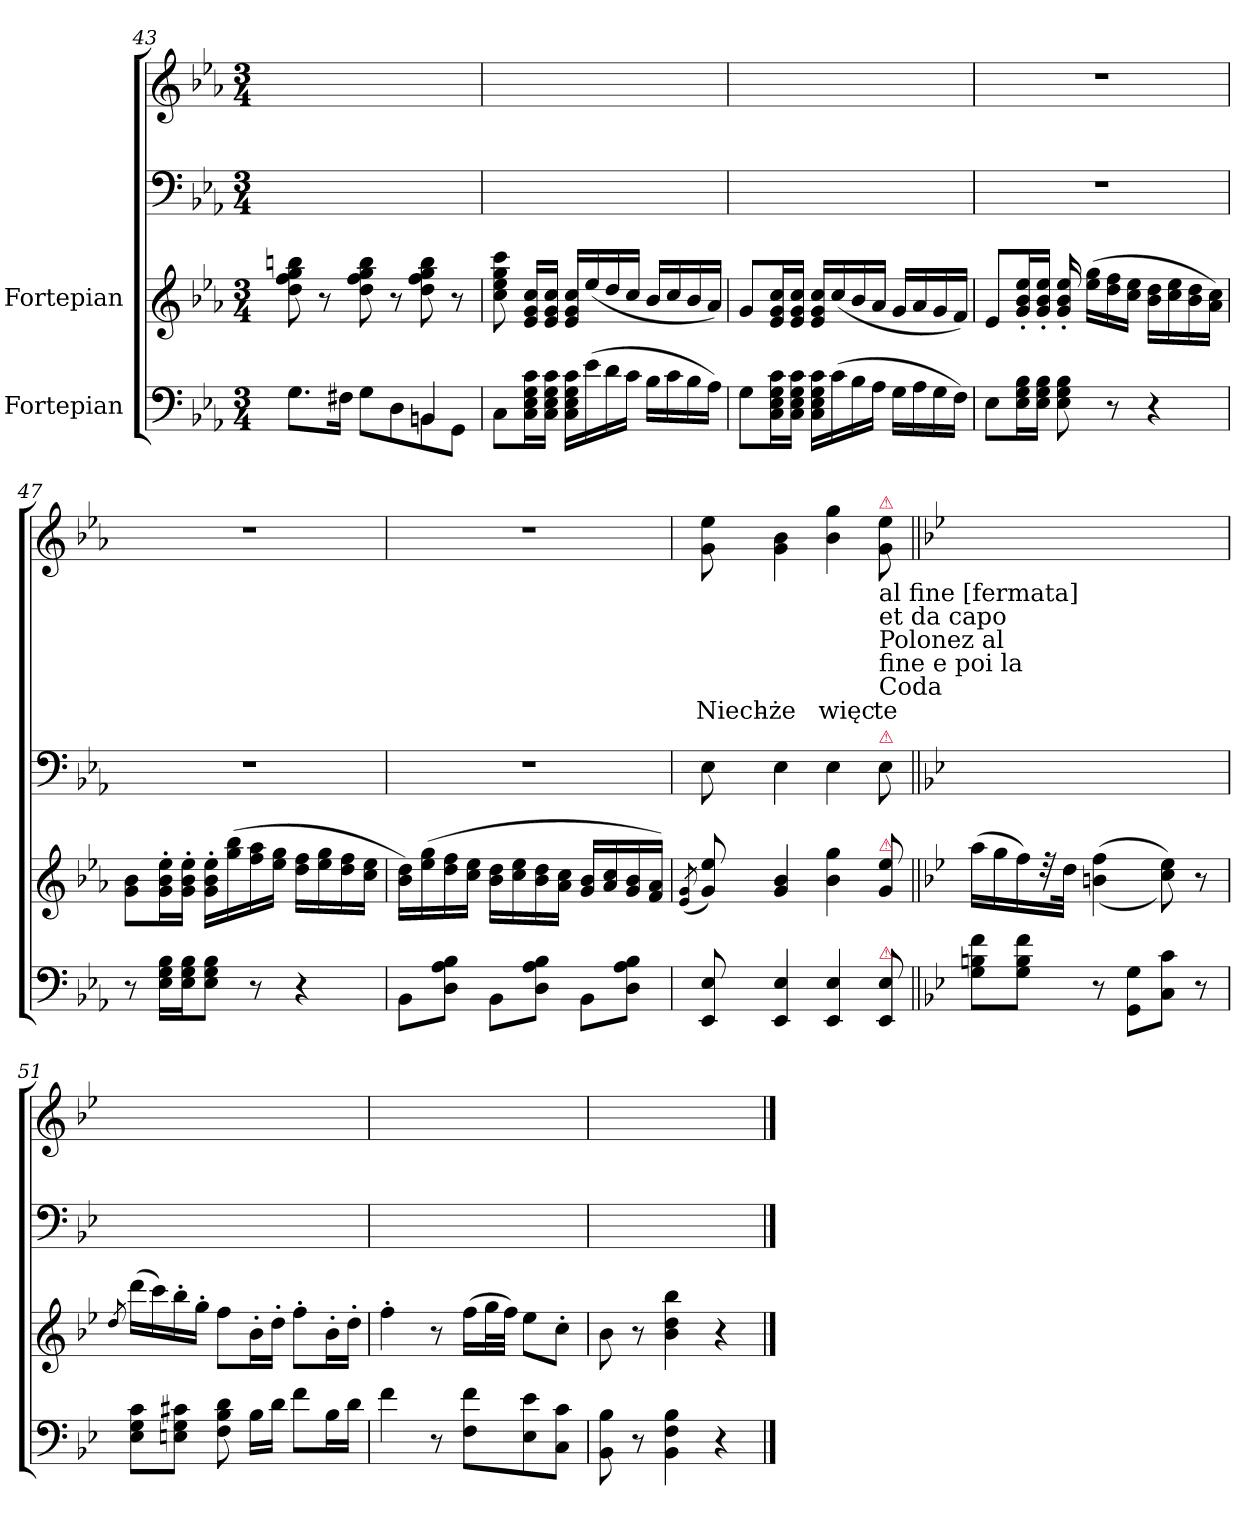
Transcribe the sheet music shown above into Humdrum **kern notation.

**kern	**kern	**kern	**kern	**text
*part4	*part3	*part2	*part1	*part1
*staff4	*staff3	*staff2	*staff1	*staff1
*I"Fortepian	*I"Fortepian	*	*	*
*clefF4	*clefG2	*clefF4	*clefG2	*
*k[b-e-a-]	*k[b-e-a-]	*k[b-e-a-]	*k[b-e-a-]	*
*M3/4	*M3/4	*M3/4	*M3/4	*
=43	=43	=43	=43	=43
*^	*	*	*	*
8.G\L	2ryy	8dd\ 8ff\ 8gg\ 8bbn\	2.ryy	2.ryy	.
.	.	8r	.	.	.
16F#X\Jk	.	.	.	.	.
8G\L	.	8dd\ 8ff\ 8gg\ 8bb\	.	.	.
8D\	.	8r	.	.	.
8BBn\	4BBn/	8dd\ 8ff\ 8gg\ 8bb\	.	.	.
8GG\J	.	8r	.	.	.
*v	*v	*	*	*	*
=44	=44	=44	=44	=44
8C\L	8cc\ 8ee-\ 8gg\ 8ccc\	2.ryy	2.ryy	.
16C\ 16E-\ 16G\ 16c\L	16e-/ 16g/ 16cc/LL	.	.	.
16C\ 16E-\ 16G\ 16c\JJ	16e-/ 16g/ 16cc/JJ	.	.	.
16C\ 16E-\ 16G\ 16c\LL	16e-/ 16g/ 16cc/LL	.	.	.
(16e-\	(16ee-/	.	.	.
16d\	16dd/	.	.	.
16c\JJ	16cc/JJ	.	.	.
16B-\LL	16b-/LL	.	.	.
16c\	16cc/	.	.	.
16B-\	16b-/	.	.	.
16A-\JJ)	16a-/JJ)	.	.	.
=45	=45	=45	=45	=45
8G\L	8g/L	2.ryy	2.ryy	.
16C\ 16E-\ 16G\ 16c\L	16e-/ 16g/ 16cc/L	.	.	.
16C\ 16E-\ 16G\ 16c\JJ	16e-/ 16g/ 16cc/JJ	.	.	.
16C\ 16E-\ 16G\ 16c\LL	16e-/ 16g/ 16cc/LL	.	.	.
(16c\	(16cc/	.	.	.
16B-\	16b-/	.	.	.
16A-\JJ	16a-/JJ	.	.	.
16G\LL	16g/LL	.	.	.
16A-\	16a-/	.	.	.
16G\	16g/	.	.	.
16F\JJ)	16f/JJ)	.	.	.
=46	=46	=46	=46	=46
8E-\L	8e-/L	2.r	2.r	.
16E-\ 16G\ 16B-\L	16g'>/ 16b-'>/ 16ee-'>/L	.	.	.
16E-\ 16G\ 16B-\JJ	16g'>/ 16b-'>/ 16ee-'>/JJ	.	.	.
8E-\ 8G\ 8B-\	16g'>/ 16b-'>/ 16ee-'>/	.	.	.
.	(16ee-\ 16gg\LL	.	.	.
8r	16dd\ 16ff\	.	.	.
.	16cc\ 16ee-\JJ	.	.	.
4r	16b-\ 16dd\LL	.	.	.
.	16cc\ 16ee-\	.	.	.
.	16b-\ 16dd\	.	.	.
.	16a-\ 16cc\JJ)	.	.	.
=47	=47	=47	=47	=47
8r	8g\ 8b-\L	2.r	2.r	.
16E-\ 16G\ 16B-\LL	16g'\ 16b-'\ 16ee-'\L	.	.	.
16E-\ 16G\ 16B-\J	16g'\ 16b-'\ 16ee-'\JJ	.	.	.
8E-\ 8G\ 8B-\J	16g'\ 16b-'\ 16ee-'\LL	.	.	.
.	(16gg\ 16bb-\	.	.	.
8r	16ff\ 16aa-\	.	.	.
.	16ee-\ 16gg\JJ	.	.	.
4r	16dd\ 16ff\LL	.	.	.
.	16ee-\ 16gg\	.	.	.
.	16dd\ 16ff\	.	.	.
.	16cc\ 16ee-\JJ	.	.	.
=48	=48	=48	=48	=48
8BB-\L	16b-\ 16dd\LL)	2.r	2.r	.
.	(16ee-\ 16gg\	.	.	.
8D\ 8A-\ 8B-\J	16dd\ 16ff\	.	.	.
.	16cc\ 16ee-\JJ	.	.	.
8BB-\L	16b-\ 16dd\LL	.	.	.
.	16cc\ 16ee-\	.	.	.
8D\ 8A-\ 8B-\J	16b-\ 16dd\	.	.	.
.	16a-\ 16cc\JJ	.	.	.
8BB-\L	16g/ 16b-/LL	.	.	.
.	16a-/ 16cc/	.	.	.
8D\ 8A-\ 8B-\J	16g/ 16b-/	.	.	.
.	16f/ 16a-/JJ)	.	.	.
=49	=49	=49	=49	=49
.	(8qe-/ 8qg/	.	.	.
8EE-/ 8E-/	8g/ 8ee-/)	8E-\	8g\ 8ee-\	Niech-
4EE-/ 4E-/	4g/ 4b-/	4E-\	4g\ 4b-\	-że
4EE-/ 4E-/	4b-\ 4gg\	4E-\	4b-\ 4gg\	więc
!	!	!	!LO:TX:a:color=crimson:t=⚠	!
!	!	!	!LO:TX:b:t=d'al segno\nal fine [fermata]\net da capo\nPolonez al \nfine e poi la \nCoda	!
!	!	!LO:TX:a:color=crimson:t=⚠	!	!
!	!LO:TX:a:color=crimson:t=⚠	!	!	!
!LO:TX:a:color=crimson:t=⚠	!	!	!	!
8EE-/ 8E-/	8g/ 8ee-/	8E-\	8g\ 8ee-\	te
=50||	=50||	=50||	=50||	=50||
*k[b-e-]	*k[b-e-]	*k[b-e-]	*k[b-e-]	*
8G\ 8Bn\ 8f\L	(16aa\LL	2.ryy	2.ryy	.
.	16gg\	.	.	.
8G\ 8B\ 8f\J	16ff\)	.	.	.
.	32r	.	.	.
.	32dd\JJk	.	.	.
8r	(<(>4bn\ 4ff\	.	.	.
8GG\ 8G\L	.	.	.	.
8C\ 8c\J	8cc\ 8ee-\))	.	.	.
8r	8r	.	.	.
=51	=51	=51	=51	=51
.	8qdd/	.	.	.
8E-\ 8G\ 8c\L	(16ddd\LL	2.ryy	2.ryy	.
.	16ccc\)	.	.	.
8En\ 8G\ 8c#X\J	16bb-'\	.	.	.
.	16gg'\JJ	.	.	.
8F\ 8B-\ 8d\	8ff\L	.	.	.
16B-\LL	16b-'\L	.	.	.
16d\JJ	16dd'\JJ	.	.	.
8f\L	8ff'\L	.	.	.
16B-\L	16b-'\L	.	.	.
16d\JJ	16dd'\JJ	.	.	.
=52	=52	=52	=52	=52
4f\	4ff'\	2.ryy	2.ryy	.
8r	8r	.	.	.
8F\ 8f\L	(16ff\LL	.	.	.
.	32gg\L	.	.	.
.	32ff\JJJ)	.	.	.
8E-\ 8e-\	8ee-\L	.	.	.
8C\ 8c\J	8cc'\J	.	.	.
=53	=53	=53	=53	=53
8BB-\ 8B-\	8b-\	2.ryy	2.ryy	.
8r	8r	.	.	.
4BB-\ 4F\ 4B-\	4b-\ 4dd\ 4bb-\	.	.	.
4r	4r	.	.	.
==	==	==	==	==
*-	*-	*-	*-	*-
